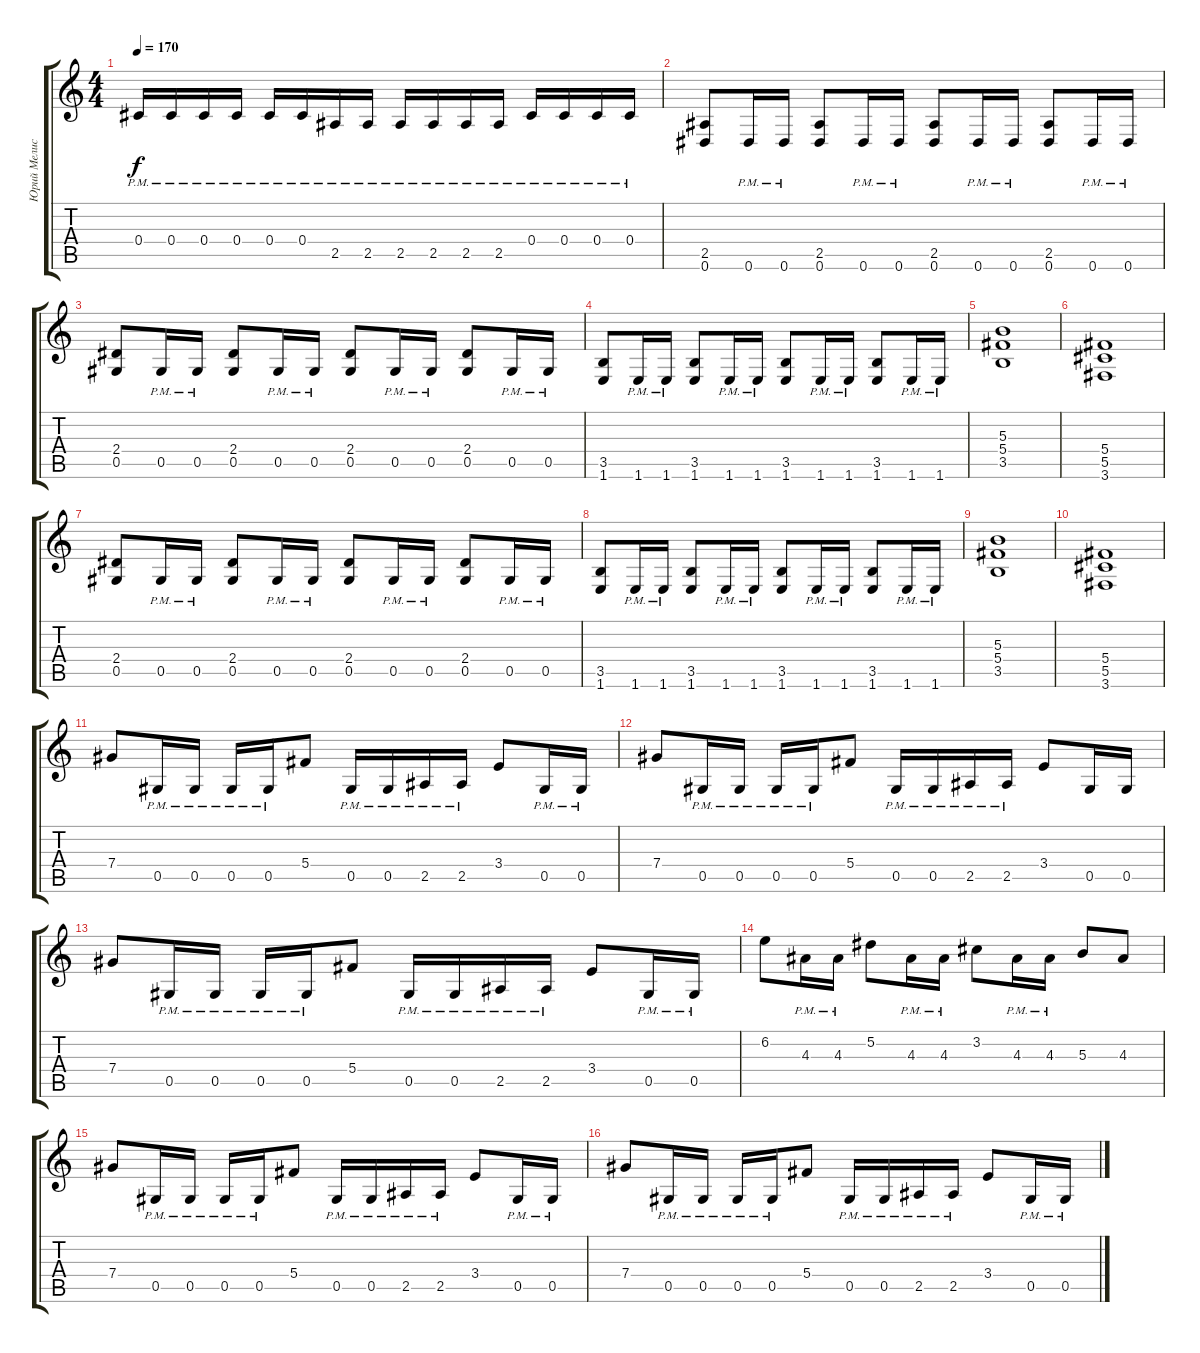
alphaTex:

\track ("Юрий Мелисов" "Юрий Мелис") {instrument distortionguitar}
\staff {score tabs}
\tuning (Eb4 Bb3 Gb3 Db3 Ab2 Eb2) {hide}
\ts (4 4)
\tempo 170
\clef g2
\ks c
0.4{pm}.16{dy f} 0.4{pm}.16 0.4{pm}.16 0.4{pm}.16 0.4{pm}.16 0.4{pm}.16 2.5{pm}.16 2.5{pm}.16 2.5{pm}.16 2.5{pm}.16 2.5{pm}.16 2.5{pm}.16 0.4{pm}.16 0.4{pm}.16 0.4{pm}.16 0.4{pm}.16 |
(2.5 0.6).8 0.6{pm}.16 0.6{pm}.16 (2.5 0.6).8 0.6{pm}.16 0.6{pm}.16 (2.5 0.6).8 0.6{pm}.16 0.6{pm}.16 (2.5 0.6).8 0.6{pm}.16 0.6{pm}.16 |
(2.4 0.5).8 0.5{pm}.16 0.5{pm}.16 (2.4 0.5).8 0.5{pm}.16 0.5{pm}.16 (2.4 0.5).8 0.5{pm}.16 0.5{pm}.16 (2.4 0.5).8 0.5{pm}.16 0.5{pm}.16 |
(3.5 1.6).8 1.6{pm}.16 1.6{pm}.16 (3.5 1.6).8 1.6{pm}.16 1.6{pm}.16 (3.5 1.6).8 1.6{pm}.16 1.6{pm}.16 (3.5 1.6).8 1.6{pm}.16 1.6{pm}.16 |
(5.3 5.4 3.5).1 |
(5.4 5.5 3.6).1 |
(2.4 0.5).8 0.5{pm}.16 0.5{pm}.16 (2.4 0.5).8 0.5{pm}.16 0.5{pm}.16 (2.4 0.5).8 0.5{pm}.16 0.5{pm}.16 (2.4 0.5).8 0.5{pm}.16 0.5{pm}.16 |
(3.5 1.6).8 1.6{pm}.16 1.6{pm}.16 (3.5 1.6).8 1.6{pm}.16 1.6{pm}.16 (3.5 1.6).8 1.6{pm}.16 1.6{pm}.16 (3.5 1.6).8 1.6{pm}.16 1.6{pm}.16 |
(5.3 5.4 3.5).1 |
(5.4 5.5 3.6).1 |
7.4.8 0.5{pm}.16 0.5{pm}.16 0.5{pm}.16 0.5{pm}.16 5.4.8 0.5{pm}.16 0.5{pm}.16 2.5{pm}.16 2.5{pm}.16 3.4.8 0.5{pm}.16 0.5{pm}.16 |
7.4.8 0.5{pm}.16 0.5{pm}.16 0.5{pm}.16 0.5{pm}.16 5.4.8 0.5{pm}.16 0.5{pm}.16 2.5{pm}.16 2.5{pm}.16 3.4.8 0.5.16 0.5.16 |
7.4.8 0.5{pm}.16 0.5{pm}.16 0.5{pm}.16 0.5{pm}.16 5.4.8 0.5{pm}.16 0.5{pm}.16 2.5{pm}.16 2.5{pm}.16 3.4.8 0.5{pm}.16 0.5{pm}.16 |
6.2.8 4.3{pm}.16 4.3{pm}.16 5.2.8 4.3{pm}.16 4.3{pm}.16 3.2.8 4.3{pm}.16 4.3{pm}.16 5.3.8 4.3.8 |
7.4.8 0.5{pm}.16 0.5{pm}.16 0.5{pm}.16 0.5{pm}.16 5.4.8 0.5{pm}.16 0.5{pm}.16 2.5{pm}.16 2.5{pm}.16 3.4.8 0.5{pm}.16 0.5{pm}.16 |
7.4.8 0.5{pm}.16 0.5{pm}.16 0.5{pm}.16 0.5{pm}.16 5.4.8 0.5{pm}.16 0.5{pm}.16 2.5{pm}.16 2.5{pm}.16 3.4.8 0.5{pm}.16 0.5{pm}.16
